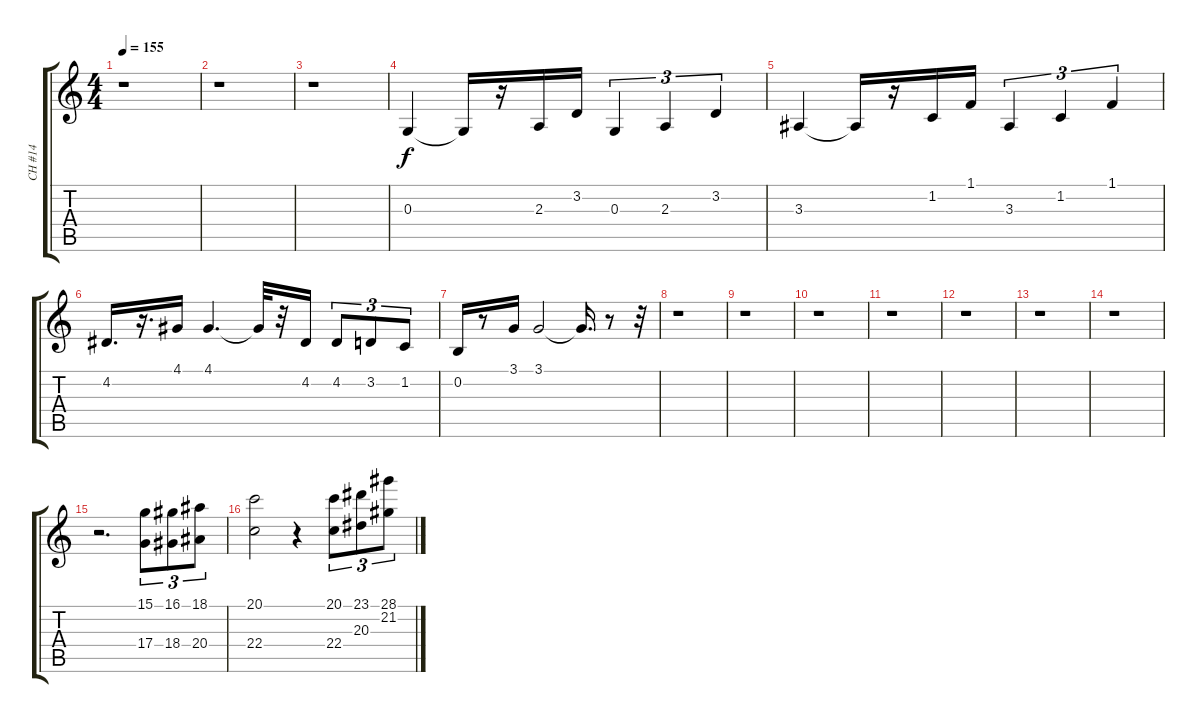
\track ("CH #14" "CH #14") {instrument brasssection}
\staff {score tabs}
\tuning (E4 B3 G3 D3 A2 E2) {hide}
\ts (4 4)
\tempo 155
\clef g2
\ks c
r.1{dy f} |
r.1 |
r.1 |
0.3.4 0.3{t}.16 r.16 2.3.16 3.2.16 0.3.4{tu (3 2)} 2.3.4{tu (3 2)} 3.2.4{tu (3 2)} |
3.3.4 3.3{t}.16 r.16 1.2.16 1.1.16 3.3.4{tu (3 2)} 1.2.4{tu (3 2)} 1.1.4{tu (3 2)} |
4.2.16{d} r.16{d} 4.1.16 4.1.4{d} 4.1{t}.32 r.32 4.2.16 4.2.8{tu (3 2)} 3.2.8{tu (3 2)} 1.2.8{tu (3 2)} |
0.2.16 r.8 3.1.16 3.1.2 3.1{t}.16{d} r.8 r.32 |
r.1 |
r.1 |
r.1 |
r.1 |
r.1 |
r.1 |
r.1 |
r.2{d} (15.1 17.4).8{tu (3 2)} (16.1 18.4).8{tu (3 2)} (18.1 20.4).8{tu (3 2)} |
(20.1 22.4).2 r.4 (20.1 22.4).8{tu (3 2)} (23.1 20.3).8{tu (3 2)} (28.1 21.2).8{tu (3 2)}
